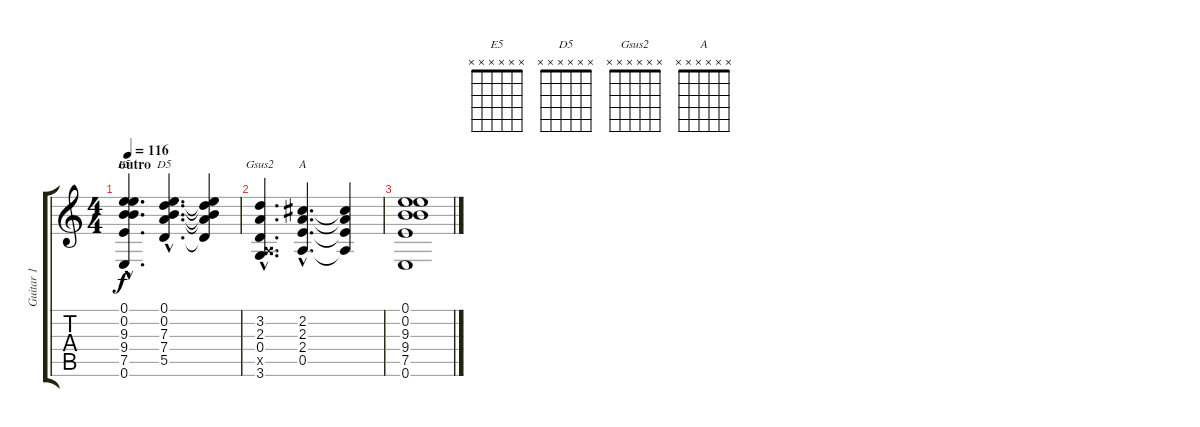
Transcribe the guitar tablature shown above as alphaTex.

\track ("Guitar 1" "Guitar 1") {instrument distortionguitar}
\staff {score tabs}
\tuning (E4 B3 G3 D3 A2 E2) {hide}
\chord ("E5" x x x x x x) {firstfret 0}
\chord ("D5" x x x x x x) {firstfret 0}
\chord ("Gsus2" x x x x x x) {firstfret 0}
\chord ("A" x x x x x x) {firstfret 0}
\ts (4 4)
\section ("" "outro")
\tempo 116
\clef g2
\ks c
(0.1{hac} 0.2{hac} 9.3{hac} 9.4{hac} 7.5{hac} 0.6{hac}).4{d ch "E5" dy f} (0.1{hac} 0.2{hac} 7.3{hac} 7.4{hac} 5.5{hac}).4{d ch "D5"} (0.1{t} 0.2{t} 7.3{t} 7.4{t} 5.5{t}).4 |
(3.2{hac} 2.3{hac} 0.4{hac} 0.5{hac x} 3.6{hac}).4{d ch "Gsus2"} (2.2{hac} 2.3{hac} 2.4{hac} 0.5{hac}).4{d ch "A"} (2.2{t} 2.3{t} 2.4{t} 0.5{t}).4 |
(0.1 0.2 9.3 9.4 7.5 0.6).1
